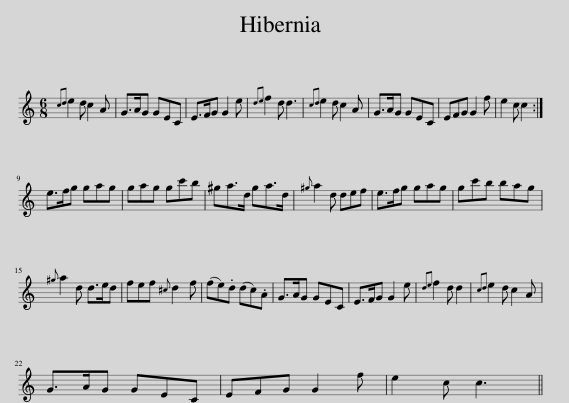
X:1
L:1/8
M:6/8
I:linebreak $
K:C
V:1 treble
V:1
{cd} e2 d c2 A | G>AG GEC | E>FG G2 e |{de} f2 d d3 |{cd} e2 d c2 A | %5
 G>AG GEC | EFG G2 f | e2 c c2 :|$ e>fg gag | gag gc'b | %10
 ^ga>d ga>d |{^g} a2 d def | e>fg gag | gc'b bag |${^g} a2 d d>ed | %15
 fef{^c} d2 f | (fe).d (dc).A | G>AG GEC | E>FG G2 e |{de} f2 d d2 | %20
{cd} e2 d c2 A |$ G>AG GEC | EFG G2 f | e2 c c3 || %24
